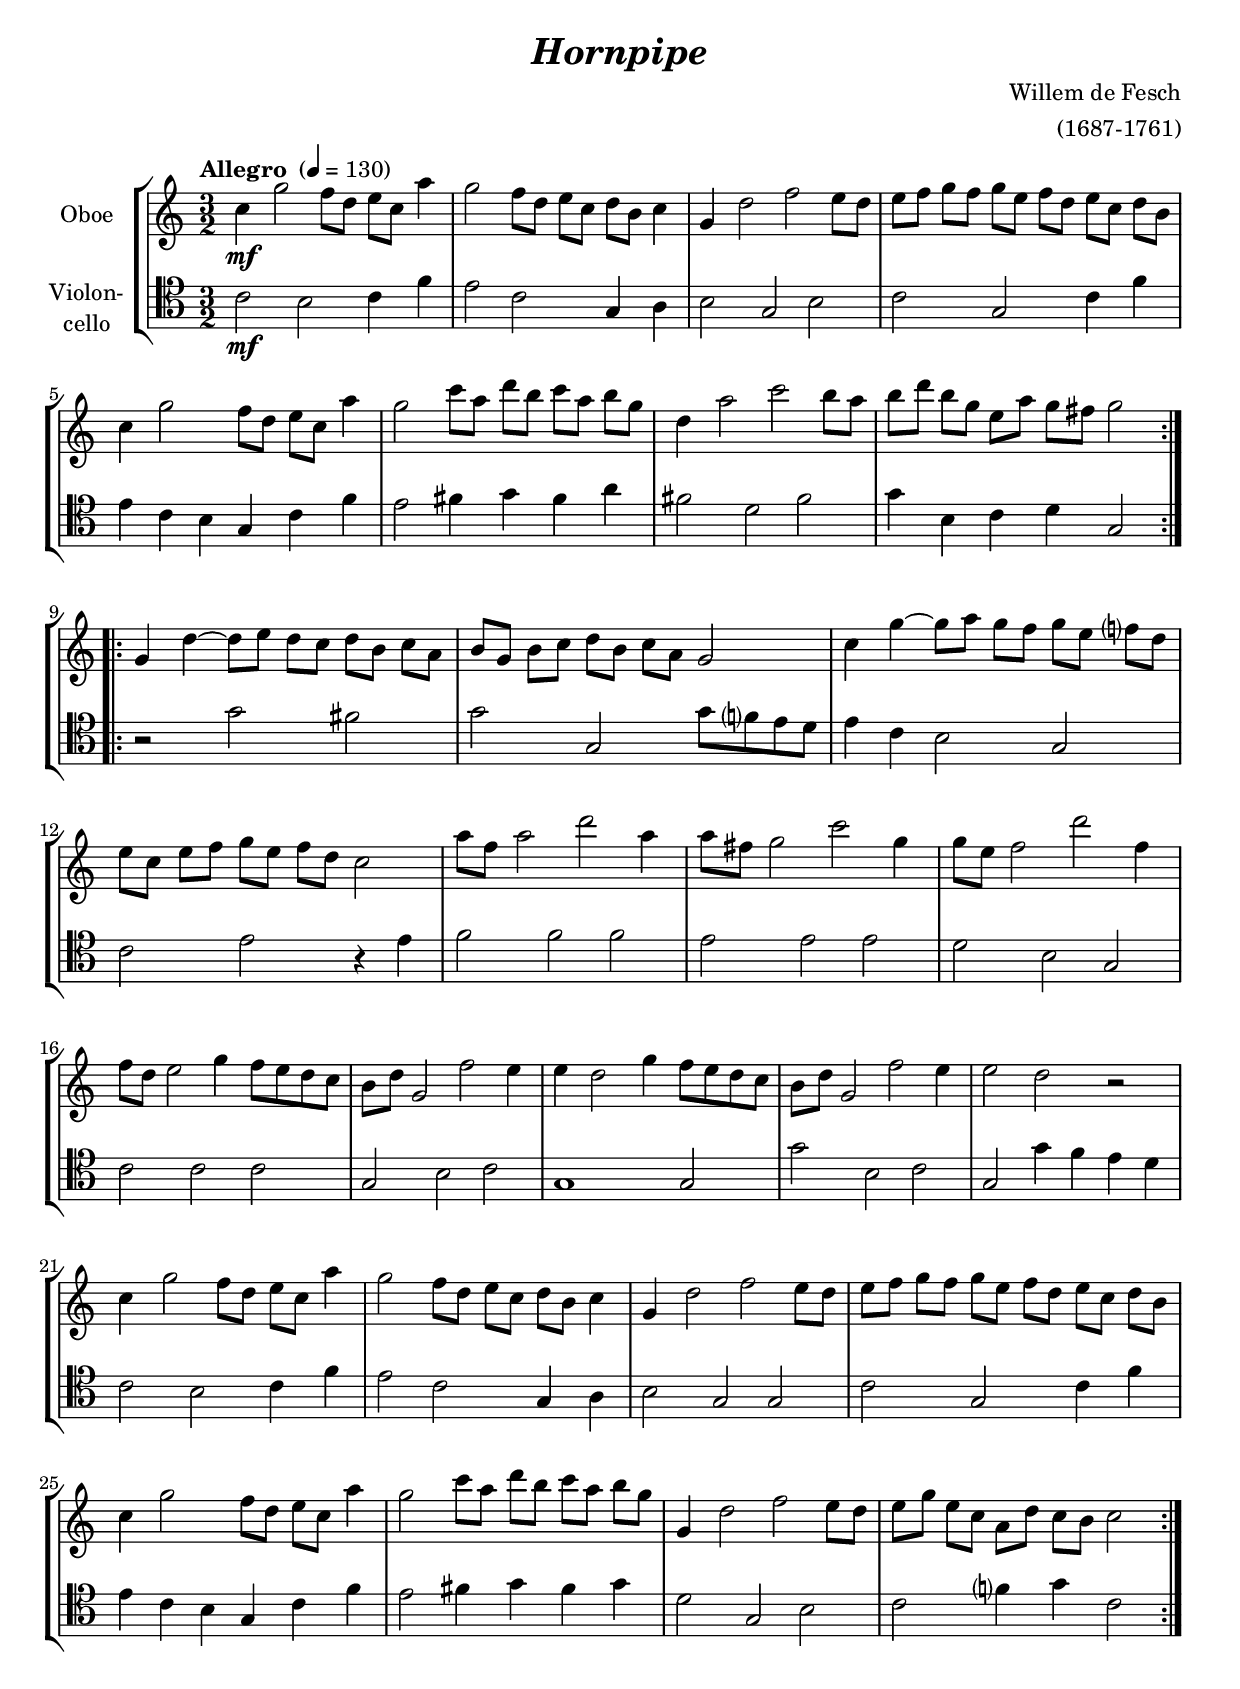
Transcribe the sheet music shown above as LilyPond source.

\version "2.14.2"
\include "deutsch.ly"

#(set-global-staff-size 20)

\header {
  title     = \markup \bold \italic "Hornpipe"
  composer  = "Willem de Fesch"
  arranger  = "(1687-1761)"
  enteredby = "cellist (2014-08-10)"
}

voiceconsts = {
  \key c \major
  \time 3/2
  \tempo "Allegro " 4=130
  %\numericTimeSignature
  \compressFullBarRests
  %\set tupletSpannerDuration = #(ly:make-moment 1 4)
  % Set default beaming for all staves
  \set Timing.beamExceptions = #'()
  \set Timing.baseMoment     = #(ly:make-moment 1 4)
  \set Timing.beatStructure  = #'(1 1 1 1 1 1)
}

mihi = "clarinet"
milo = "bassoon"
%mihi = "bright acoustic"
%milo = "acoustic bass"

va = \relative c'' {
   \voiceconsts

   \repeat volta 2 {
     c4\mf g'2 f8 d e c a'4
     g2 f8 d e c d h c4
     g d'2 f e8 d
     e f g f g e f d e c d h

     c4 g'2 f8 d e c a'4
     g2 c8 a d h c a h g
     d4 a'2 c h8 a
     h d h g e a g fis g2
   }

   \repeat volta 2 {
     g,4 d'~ d8 e d c d h c a
     h g h c d h c a g2
     c4 g'~ g8 a g f g e f? d
     e c e f g e f d c2

     a'8 f a2 d a4
     a8 fis g2 c g4
     g8 e f2 d' f,4
     f8 d e2 g4 f8[ e d c]

     h d g,2 f' e4
     e d2 g4 f8[ e d c]
     h d g,2 f' e4
     e2 d r

     c4 g'2 f8 d e c a'4
     g2 f8 d e c d h c4
     g d'2 f e8 d
     e f g f g e f d e c d h

     c4 g'2 f8 d e c a'4
     g2 c8 a d h c a h g
     g,4 d'2 f e8 d
     e g e c a d c h c2
   }
}

vb = \relative c' {
   \voiceconsts
   \clef "tenor"

   \repeat volta 2 {
     c2\mf h c4 f
     e2 c g4 a
     h2 g h
     c g c4 f

     e c h g c f
     e2 fis4 g fis a
     fis2 d fis
     g4 h, c d g,2
   }

   \repeat volta 2 {
     r g' fis
     g g, g'8[ f? e d]
     e4 c h2 g
     c e r4 e

     f2 f f
     e e e
     d h g
     c c c

     g h c
     g1 g2
     g' h, c
     g g'4 f e d

     c2 h c4 f
     e2 c g4 a
     h2 g g
     c g c4 f

     e c h g c f
     e2 fis4 g fis g
     d2 g, h
     c f?4 g c,2
   }
}


music = \new StaffGroup <<
      \new Staff {
        \set Staff.midiInstrument = \mihi
        \set Staff.instrumentName = \markup \center-column { "Oboe" }
        \transpose c c { \va }
      }

      \new Staff {
        \set Staff.midiInstrument = \milo
        \set Staff.instrumentName = \markup \center-column { "Violon-" "cello" }
        \transpose c c { \vb }
      }
>>

\book {
  \score {
   \music
    \layout {}
  }

  \score {
    \unfoldRepeats \music

    \midi {
      \context {
        \Score
      }
    }
  }
}
